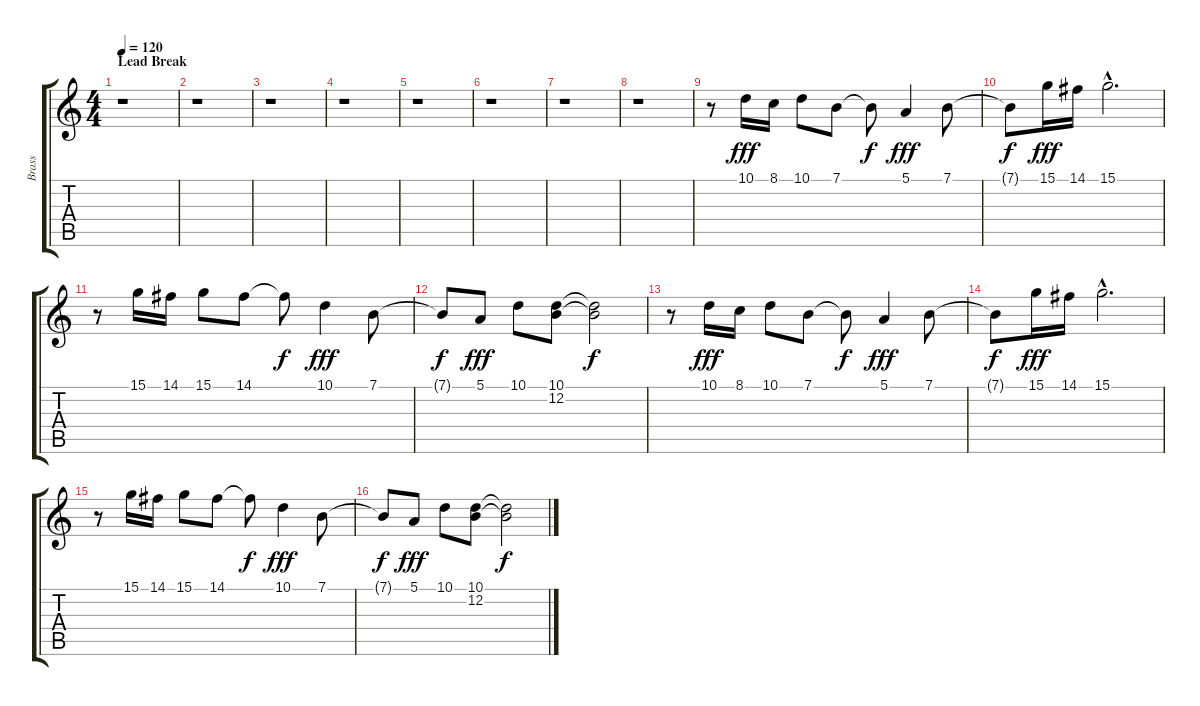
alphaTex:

\track ("Brass" "Brass") {instrument brasssection}
\staff {score tabs}
\tuning (E4 B3 G3 D3 A2 E2) {hide}
\ts (4 4)
\section ("" "Lead Break")
\tempo 120
\clef g2
\ks c
r.1{dy fff} |
r.1 |
r.1 |
r.1 |
r.1 |
r.1 |
r.1 |
r.1 |
r.8{volume 15} 10.1.16 8.1.16 10.1.8 7.1.8 7.1{t}.8{dy f} 5.1.4{dy fff} 7.1.8 |
7.1{t}.8{dy f} 15.1.16{dy fff} 14.1.16 15.1{hac}.2{d} |
r.8 15.1.16 14.1.16 15.1.8 14.1.8 14.1{t}.8{dy f} 10.1.4{dy fff} 7.1.8 |
7.1{t}.8{dy f} 5.1.8{dy fff} 10.1.8 (10.1 12.2).8 (10.1{t} 12.2{t}).2{dy f} |
r.8 10.1.16{dy fff} 8.1.16 10.1.8 7.1.8 7.1{t}.8{dy f} 5.1.4{dy fff} 7.1.8 |
7.1{t}.8{dy f} 15.1.16{dy fff} 14.1.16 15.1{hac}.2{d} |
r.8 15.1.16 14.1.16 15.1.8 14.1.8 14.1{t}.8{dy f} 10.1.4{dy fff} 7.1.8 |
7.1{t}.8{dy f} 5.1.8{dy fff} 10.1.8 (10.1 12.2).8 (10.1{t} 12.2{t}).2{dy f}
